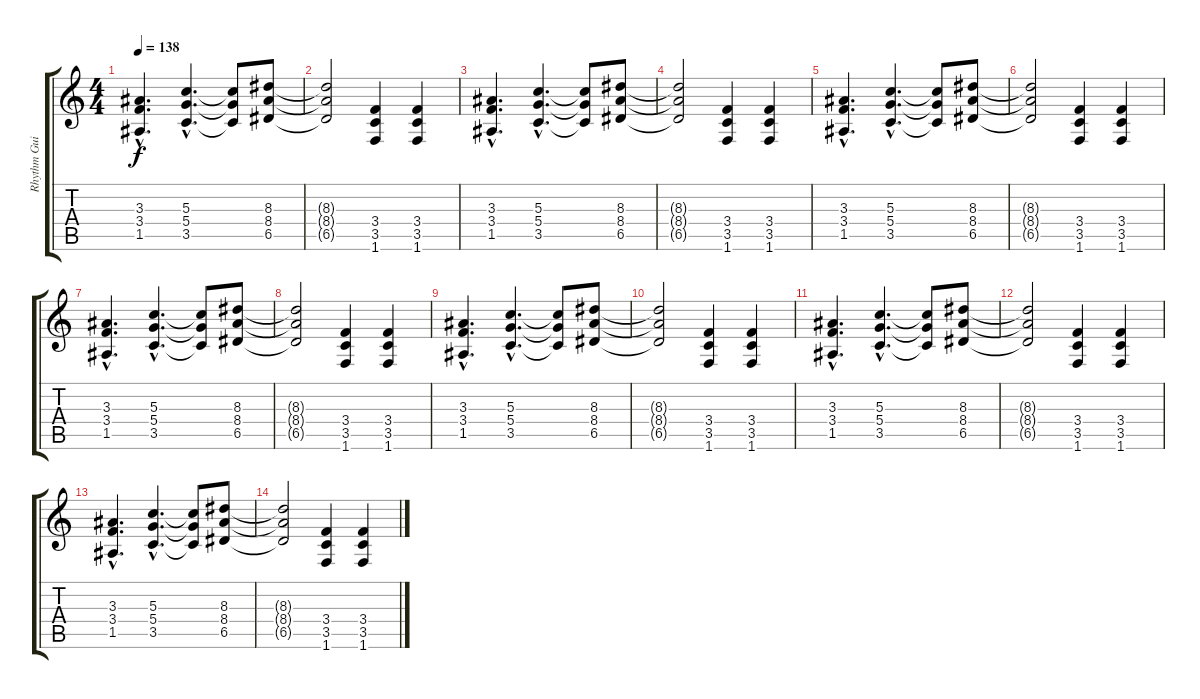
\track ("Rhythm Guitar" "Rhythm Gui") {instrument overdrivenguitar}
\staff {score tabs}
\tuning (E4 B3 G3 D3 A2 E2) {hide}
\ts (4 4)
\tempo 138
\clef g2
\ks c
(3.3{hac} 3.4{hac} 1.5{hac}).4{d dy f} (5.3{hac} 5.4{hac} 3.5{hac}).4{d} (5.3{t} 5.4{t} 3.5{t}).8 (8.3 8.4 6.5).8 |
(8.3{t} 8.4{t} 6.5{t}).2 (3.4 3.5 1.6).4 (3.4 3.5 1.6).4 |
(3.3{hac} 3.4{hac} 1.5{hac}).4{d} (5.3{hac} 5.4{hac} 3.5{hac}).4{d} (5.3{t} 5.4{t} 3.5{t}).8 (8.3 8.4 6.5).8 |
(8.3{t} 8.4{t} 6.5{t}).2 (3.4 3.5 1.6).4 (3.4 3.5 1.6).4 |
(3.3{hac} 3.4{hac} 1.5{hac}).4{d} (5.3{hac} 5.4{hac} 3.5{hac}).4{d} (5.3{t} 5.4{t} 3.5{t}).8 (8.3 8.4 6.5).8 |
(8.3{t} 8.4{t} 6.5{t}).2{volume 10} (3.4 3.5 1.6).4 (3.4 3.5 1.6).4 |
(3.3{hac} 3.4{hac} 1.5{hac}).4{d} (5.3{hac} 5.4{hac} 3.5{hac}).4{d} (5.3{t} 5.4{t} 3.5{t}).8 (8.3 8.4 6.5).8 |
(8.3{t} 8.4{t} 6.5{t}).2{volume 0} (3.4 3.5 1.6).4 (3.4 3.5 1.6).4 |
(3.3{hac} 3.4{hac} 1.5{hac}).4{d} (5.3{hac} 5.4{hac} 3.5{hac}).4{d} (5.3{t} 5.4{t} 3.5{t}).8 (8.3 8.4 6.5).8 |
(8.3{t} 8.4{t} 6.5{t}).2 (3.4 3.5 1.6).4 (3.4 3.5 1.6).4 |
(3.3{hac} 3.4{hac} 1.5{hac}).4{d} (5.3{hac} 5.4{hac} 3.5{hac}).4{d} (5.3{t} 5.4{t} 3.5{t}).8 (8.3 8.4 6.5).8 |
(8.3{t} 8.4{t} 6.5{t}).2 (3.4 3.5 1.6).4 (3.4 3.5 1.6).4 |
(3.3{hac} 3.4{hac} 1.5{hac}).4{d} (5.3{hac} 5.4{hac} 3.5{hac}).4{d} (5.3{t} 5.4{t} 3.5{t}).8 (8.3 8.4 6.5).8 |
(8.3{t} 8.4{t} 6.5{t}).2 (3.4 3.5 1.6).4 (3.4 3.5 1.6).4
